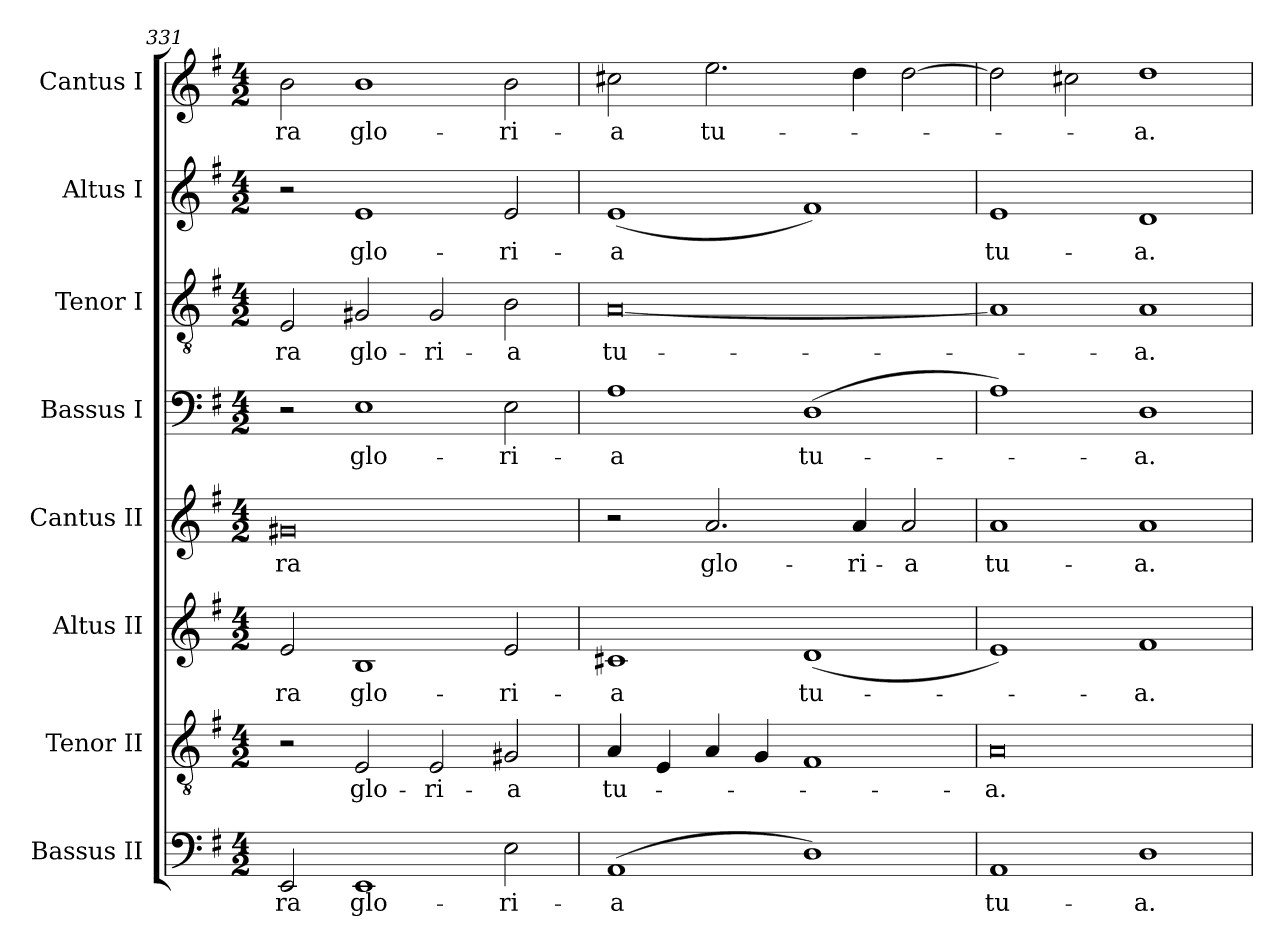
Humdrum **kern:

**kern	**text	**kern	**text	**kern	**text	**kern	**text	**kern	**text	**kern	**text	**kern	**text	**kern	**text
*part8	*part8	*part7	*part7	*part6	*part6	*part5	*part5	*part4	*part4	*part3	*part3	*part2	*part2	*part1	*part1
*staff8	*staff8	*staff7	*staff7	*staff6	*staff6	*staff5	*staff5	*staff4	*staff4	*staff3	*staff3	*staff2	*staff2	*staff1	*staff1
*I"Bassus II	*	*I"Tenor II	*	*I"Altus II	*	*I"Cantus II	*	*I"Bassus I	*	*I"Tenor I	*	*I"Altus I	*	*I"Cantus I	*
*I'B II	*	*I'T II	*	*I'A II	*	*I'C II	*	*I'B I	*	*I'T I	*	*I'A I	*	*I'C I	*
*clefF4	*	*clefGv2	*	*clefG2	*	*clefG2	*	*clefF4	*	*clefGv2	*	*clefG2	*	*clefG2	*
*k[f#]	*	*k[f#]	*	*k[f#]	*	*k[f#]	*	*k[f#]	*	*k[f#]	*	*k[f#]	*	*k[f#]	*
*G:	*	*G:	*	*G:	*	*G:	*	*G:	*	*G:	*	*G:	*	*G:	*
*M4/2	*	*M4/2	*	*M4/2	*	*M4/2	*	*M4/2	*	*M4/2	*	*M4/2	*	*M4/2	*
=331	=331	=331	=331	=331	=331	=331	=331	=331	=331	=331	=331	=331	=331	=331	=331
!	!LO:LY:b	!	!	!	!	!	!	!	!	!	!	!	!	!	!
!	!	!	!	!	!LO:LY:b	!	!	!	!	!	!	!	!	!	!
!	!	!	!	!	!	!	!LO:LY:b	!	!	!	!	!	!	!	!
!	!	!	!	!	!	!	!	!	!	!	!LO:LY:b	!	!	!	!
!	!	!	!	!	!	!	!	!	!	!	!	!	!	!	!LO:LY:b
2EE/	-ra	2r	.	2e/	-ra	0g#X	-ra	2r	.	2E/	-ra	2r	.	2b\	-ra
!	!LO:LY:b	!	!	!	!	!	!	!	!	!	!	!	!	!	!
!	!	!	!LO:LY:b	!	!	!	!	!	!	!	!	!	!	!	!
!	!	!	!	!	!LO:LY:b	!	!	!	!	!	!	!	!	!	!
!	!	!	!	!	!	!	!	!	!LO:LY:b	!	!	!	!	!	!
!	!	!	!	!	!	!	!	!	!	!	!LO:LY:b	!	!	!	!
!	!	!	!	!	!	!	!	!	!	!	!	!	!LO:LY:b	!	!
!	!	!	!	!	!	!	!	!	!	!	!	!	!	!	!LO:LY:b
1EE	glo-	2E/	glo-	1B	glo-	.	.	1E	glo-	2G#X/	glo-	1e	glo-	1b	glo-
!	!	!	!LO:LY:b	!	!	!	!	!	!	!	!	!	!	!	!
!	!	!	!	!	!	!	!	!	!	!	!LO:LY:b	!	!	!	!
.	.	2E/	-ri-	.	.	.	.	.	.	2G#/	-ri-	.	.	.	.
!	!LO:LY:b	!	!	!	!	!	!	!	!	!	!	!	!	!	!
!	!	!	!LO:LY:b	!	!	!	!	!	!	!	!	!	!	!	!
!	!	!	!	!	!LO:LY:b	!	!	!	!	!	!	!	!	!	!
!	!	!	!	!	!	!	!	!	!LO:LY:b	!	!	!	!	!	!
!	!	!	!	!	!	!	!	!	!	!	!LO:LY:b	!	!	!	!
!	!	!	!	!	!	!	!	!	!	!	!	!	!LO:LY:b	!	!
!	!	!	!	!	!	!	!	!	!	!	!	!	!	!	!LO:LY:b
2E\	-ri-	2G#X/	-a	2e/	-ri-	.	.	2E\	-ri-	2B\	-a	2e/	-ri-	2b\	-ri-
=332	=332	=332	=332	=332	=332	=332	=332	=332	=332	=332	=332	=332	=332	=332	=332
!	!LO:LY:b	!	!	!	!	!	!	!	!	!	!	!	!	!	!
!	!	!	!LO:LY:b	!	!	!	!	!	!	!	!	!	!	!	!
!	!	!	!	!	!LO:LY:b	!	!	!	!	!	!	!	!	!	!
!	!	!	!	!	!	!	!	!	!LO:LY:b	!	!	!	!	!	!
!	!	!	!	!	!	!	!	!	!	!	!LO:LY:b	!	!	!	!
!	!	!	!	!	!	!	!	!	!	!	!	!	!LO:LY:b	!	!
!	!	!	!	!	!	!	!	!	!	!	!	!	!	!	!LO:LY:b
(>1AA	-a	4A/	tu-	1c#X	-a	2r	.	1A	-a	[0A	tu-	(<1e	-a	2cc#X\	-a
.	.	4E/	.	.	.	.	.	.	.	.	.	.	.	.	.
!	!	!	!	!	!	!	!LO:LY:b	!	!	!	!	!	!	!	!
!	!	!	!	!	!	!	!	!	!	!	!	!	!	!	!LO:LY:b
.	.	4A/	.	.	.	2.a/	glo-	.	.	.	.	.	.	2.ee\	tu-
.	.	4G/	.	.	.	.	.	.	.	.	.	.	.	.	.
!	!	!	!	!	!LO:LY:b	!	!	!	!	!	!	!	!	!	!
!	!	!	!	!	!	!	!	!	!LO:LY:b	!	!	!	!	!	!
1D)	.	1F#	.	(<1d	tu-	.	.	(>1D	tu-	.	.	1f#)	.	.	.
!	!	!	!	!	!	!	!LO:LY:b	!	!	!	!	!	!	!	!
.	.	.	.	.	.	4a/	-ri-	.	.	.	.	.	.	4dd\	.
!	!	!	!	!	!	!	!LO:LY:b	!	!	!	!	!	!	!	!
.	.	.	.	.	.	2a/	-a	.	.	.	.	.	.	[2dd\	.
!!LO:LB:g=z
=333	=333	=333	=333	=333	=333	=333	=333	=333	=333	=333	=333	=333	=333	=333	=333
!	!LO:LY:b	!	!	!	!	!	!	!	!	!	!	!	!	!	!
!	!	!	!LO:LY:b	!	!	!	!	!	!	!	!	!	!	!	!
!	!	!	!	!	!	!	!LO:LY:b	!	!	!	!	!	!	!	!
!	!	!	!	!	!	!	!	!	!	!	!	!	!LO:LY:b	!	!
1AA	tu-	0A	-a.	1e)	.	1a	tu-	1A)	.	1A]	.	1e	tu-	2dd\]	.
.	.	.	.	.	.	.	.	.	.	.	.	.	.	2cc#X\	.
!	!LO:LY:b	!	!	!	!	!	!	!	!	!	!	!	!	!	!
!	!	!	!	!	!LO:LY:b	!	!	!	!	!	!	!	!	!	!
!	!	!	!	!	!	!	!LO:LY:b	!	!	!	!	!	!	!	!
!	!	!	!	!	!	!	!	!	!LO:LY:b	!	!	!	!	!	!
!	!	!	!	!	!	!	!	!	!	!	!LO:LY:b	!	!	!	!
!	!	!	!	!	!	!	!	!	!	!	!	!	!LO:LY:b	!	!
!	!	!	!	!	!	!	!	!	!	!	!	!	!	!	!LO:LY:b
1D	-a.	.	.	1f#	-a.	1a	-a.	1D	-a.	1A	-a.	1d	-a.	1dd	-a.
=	=	=	=	=	=	=	=	=	=	=	=	=	=	=	=
*-	*-	*-	*-	*-	*-	*-	*-	*-	*-	*-	*-	*-	*-	*-	*-
